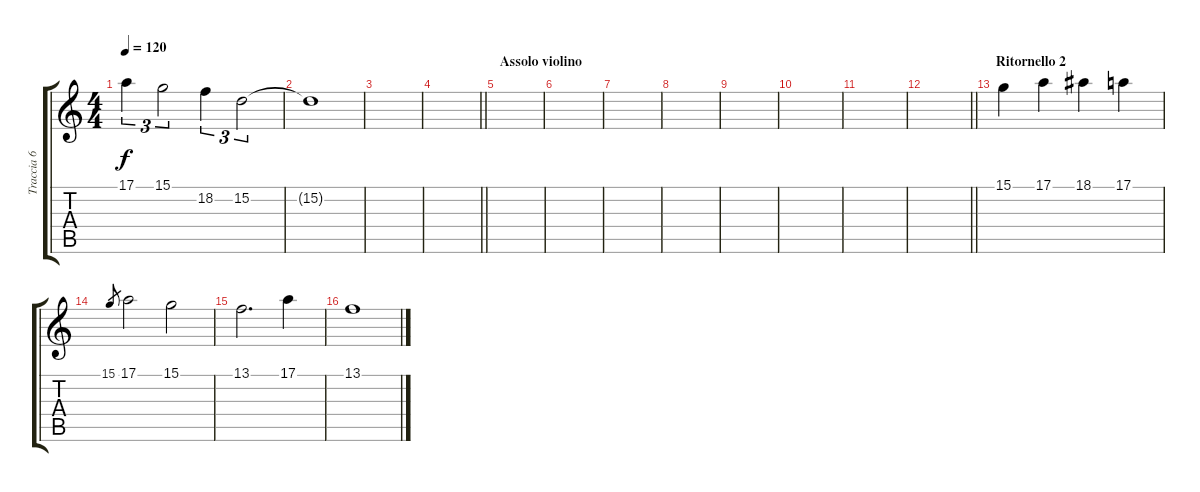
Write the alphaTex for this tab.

\track ("Traccia 6" "Traccia 6") {instrument lead3calliope}
\staff {score tabs}
\tuning (E4 B3 G3 D3 A2 E2) {hide}
\ts (4 4)
\tempo 120
\clef g2
\ks c
17.1.4{tu (3 2) dy f} 15.1.2{tu (3 2)} 18.2.4{tu (3 2)} 15.2.2{tu (3 2)} |
15.2{t}.1 |
|
\barLineRight lightlight
|
\section ("" "Assolo violino")
|
|
|
|
|
|
|
\barLineRight lightlight
|
\section ("" "Ritornello 2")
15.1.4 17.1.4 18.1.4 17.1.4 |
15.1.8{gr} 17.1.2 15.1.2 |
13.1.2{d} 17.1.4 |
13.1.1
